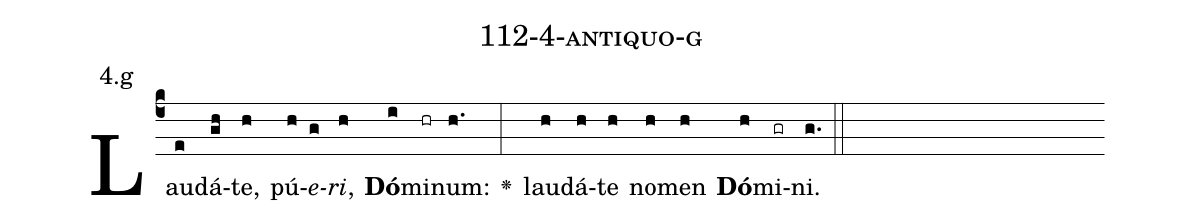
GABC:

name: 112-4-antiquo-g;
annotation: 4.g;
%%
(c4)Lau(e)dá(gh)te,(h) pú(h)<i>e</i>(g)<i>ri</i>,(h) <b>Dó</b>(i)mi(hr)num:(h.) <v>\greheightstar</v>(:) lau(h)dá(h)te(h) no(h)men(h) <b>Dó</b>(h)mi(gr)ni.(g.) (::)


%E(h) u(h) o(h) u(h) a(h) e.(g.) (::)
